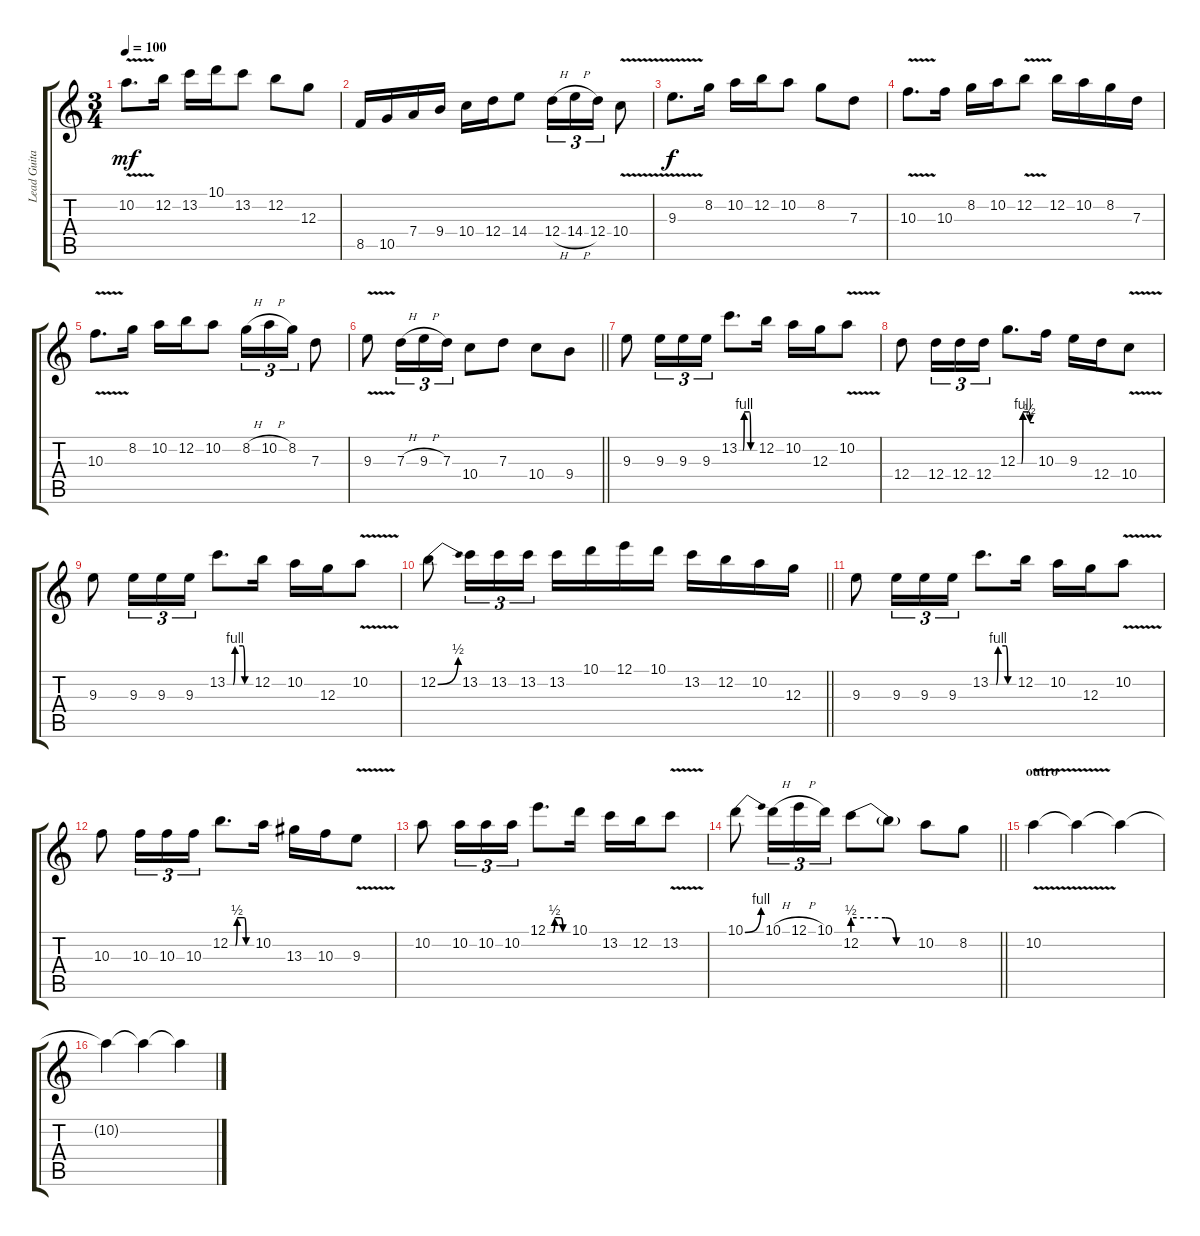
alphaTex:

\track ("Lead Guitar 2" "Lead Guita") {instrument distortionguitar}
\staff {score tabs}
\tuning (E4 B3 G3 D3 A2 E2) {hide}
\ts (3 4)
\tempo 100
\clef g2
\ks c
10.2{v}.8{d dy mf} 12.2.16 13.2.16 10.1.16 13.2.8 12.2.8 12.3.8 |
8.5.16 10.5.16 7.4.16 9.4.16 10.4.16 12.4.16 14.4.8 12.4{h}.16{tu (3 2)} 14.4{h}.16{tu (3 2)} 12.4.16{tu (3 2)} 10.4{v}.8 |
9.3{v}.8{d dy f} 8.2.16 10.2.16 12.2.16 10.2.8 8.2.8 7.3.8 |
10.3{v}.8{d} 10.3.16 8.2.16 10.2.16 12.2{v}.8 12.2.16 10.2.16 8.2.16 7.3.16 |
10.3{v}.8{d} 8.2.16 10.2.16 12.2.16 10.2.8 8.2{h}.16{tu (3 2)} 10.2{h}.16{tu (3 2)} 8.2.16{tu (3 2)} 7.3.8 |
\barLineRight lightlight
9.3{v}.8 7.3{h}.16{tu (3 2)} 9.3{h}.16{tu (3 2)} 7.3.16{tu (3 2)} 10.4.8 7.3.8 10.4.8 9.4.8 |
\section ("" "")
9.3.8 9.3.16{tu (3 2)} 9.3.16{tu (3 2)} 9.3.16{tu (3 2)} 13.2{be (custom 0 0 15 0 20 4 40 4 45 0 60 0)}.8{d} 12.2.16 10.2.16 12.3.16 10.2{v}.8 |
12.4.8 12.4.16{tu (3 2)} 12.4.16{tu (3 2)} 12.4.16{tu (3 2)} 12.3{be (custom 0 0 15 0 20 4 40 4 45 2 60 2)}.8{d} 10.3.16 9.3.16 12.4.16 10.4{v}.8 |
9.3.8 9.3.16{tu (3 2)} 9.3.16{tu (3 2)} 9.3.16{tu (3 2)} 13.2{be (custom 0 0 15 0 20 4 40 4 45 0 60 0)}.8{d} 12.2.16 10.2.16 12.3.16 10.2{v}.8 |
\barLineRight lightlight
12.2{be (bend 0 0 60 2)}.8 13.2.16{tu (3 2)} 13.2.16{tu (3 2)} 13.2.16{tu (3 2)} 13.2.16 10.1.16 12.1.16 10.1.16 13.2.16 12.2.16 10.2.16 12.3.16 |
9.3.8 9.3.16{tu (3 2)} 9.3.16{tu (3 2)} 9.3.16{tu (3 2)} 13.2{be (custom 0 0 15 0 20 4 40 4 45 0 60 0)}.8{d} 12.2.16 10.2.16 12.3.16 10.2{v}.8 |
10.3.8 10.3.16{tu (3 2)} 10.3.16{tu (3 2)} 10.3.16{tu (3 2)} 12.2{be (custom 0 0 15 0 20 2 40 2 45 0 60 0)}.8{d} 10.2.16 13.3.16 10.3.16 9.3{v}.8 |
10.2.8 10.2.16{tu (3 2)} 10.2.16{tu (3 2)} 10.2.16{tu (3 2)} 12.1{be (custom 0 0 15 0 21 2 39 2 45 0 60 0)}.8{d} 10.1.16 13.2.16 12.2.16 13.2{v}.8 |
\barLineRight lightlight
10.1{be (bend 0 0 60 4)}.8 10.1{h}.16{tu (3 2)} 12.1{h}.16{tu (3 2)} 10.1.16{tu (3 2)} 12.2{be (custom 0 2 30 2 40 0 60 0)}.8 12.2{t}.8 10.2.8 8.2.8 |
\section ("" "outro")
10.2{v}.4 10.2{t}.4 10.2{t}.4{volume 0} |
10.2{t}.4 10.2{t}.4 10.2{t}.4
